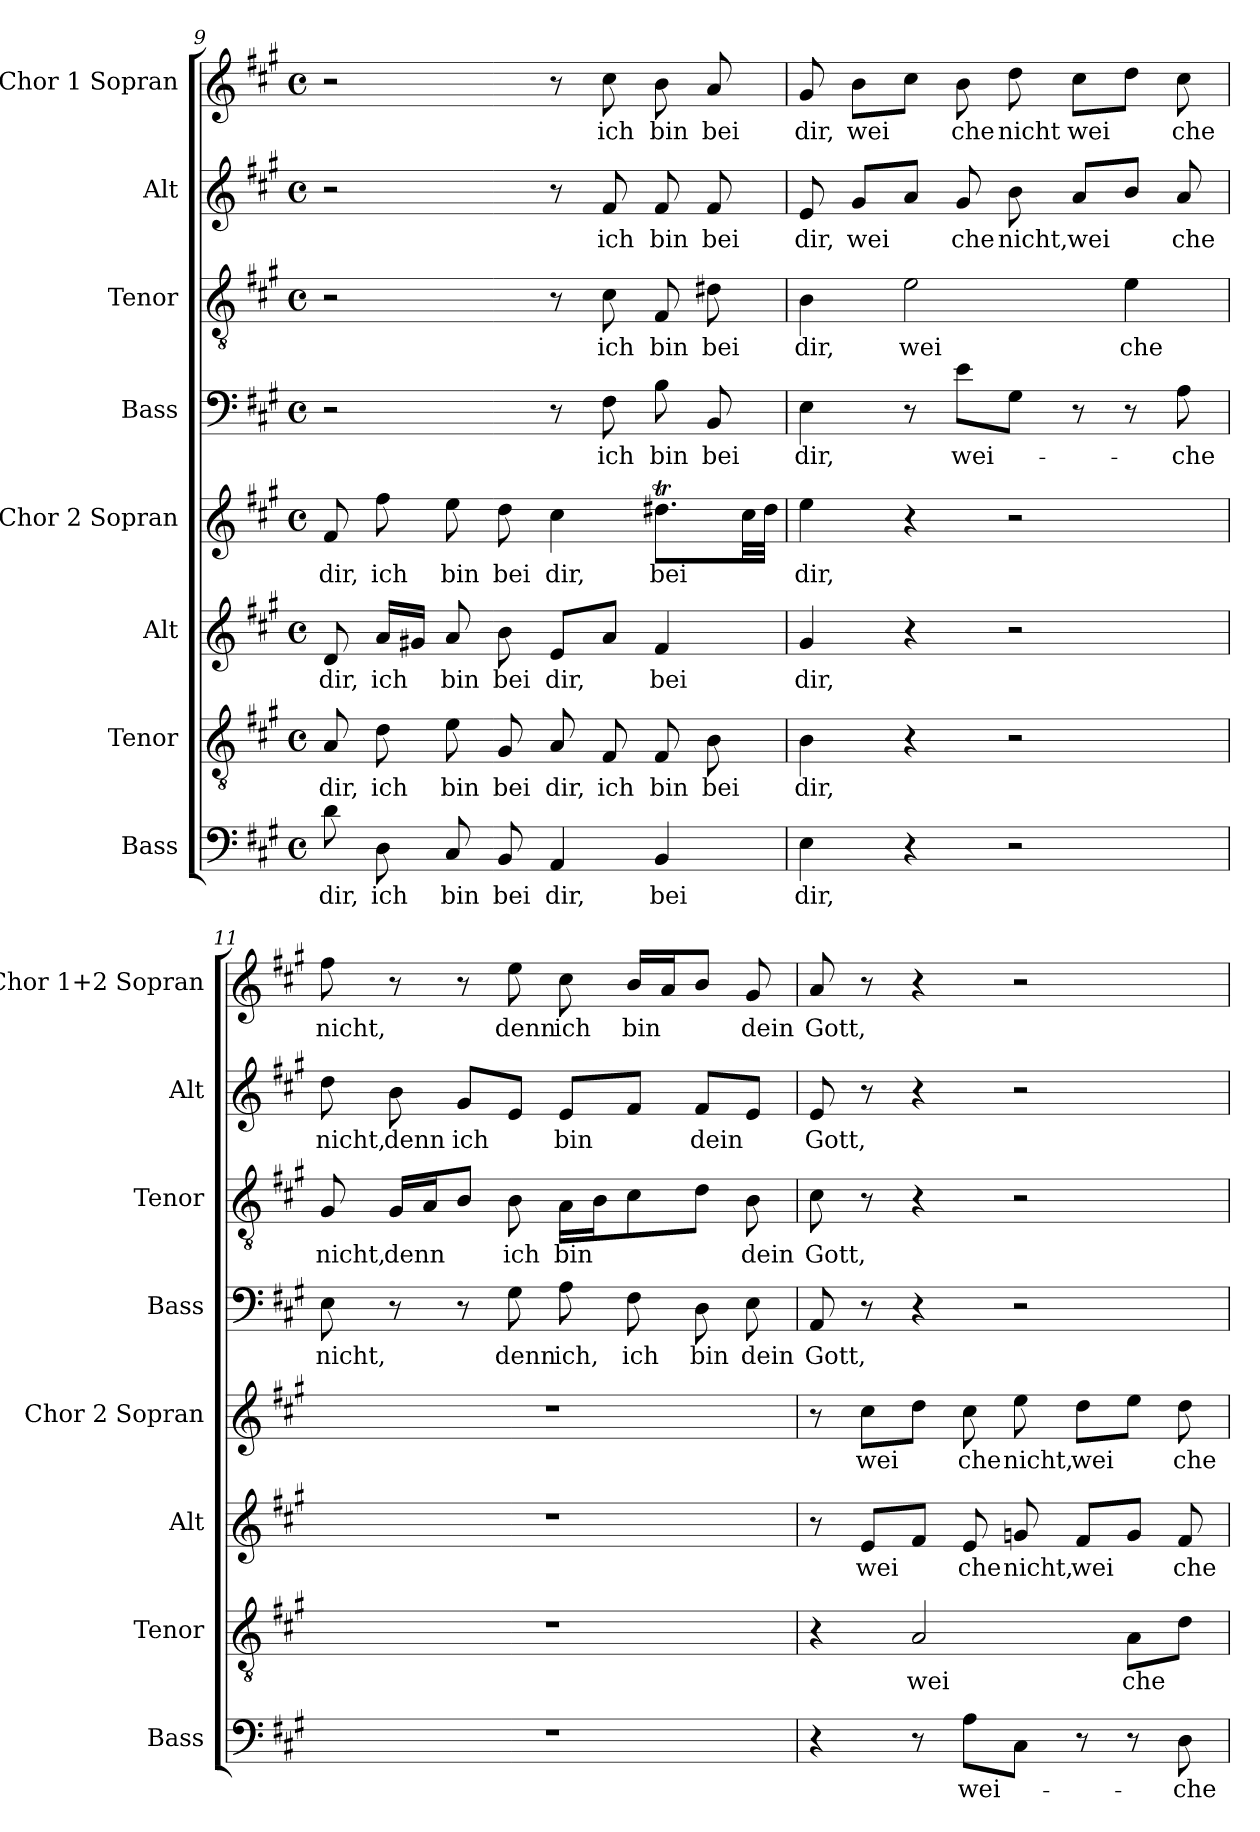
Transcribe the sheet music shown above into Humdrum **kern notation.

**kern	**text	**kern	**text	**kern	**text	**kern	**text	**kern	**text	**kern	**text	**kern	**text	**kern	**text
*part8	*part8	*part7	*part7	*part6	*part6	*part5	*part5	*part4	*part4	*part3	*part3	*part2	*part2	*part1	*part1
*staff8	*staff8	*staff7	*staff7	*staff6	*staff6	*staff5	*staff5	*staff4	*staff4	*staff3	*staff3	*staff2	*staff2	*staff1	*staff1
*I"Bass	*	*I"Tenor	*	*I"Alt	*	*I"Chor 2  Sopran	*	*I"Bass	*	*I"Tenor	*	*I"Alt	*	*I"Chor 1  Sopran	*
*I'Bass	*	*I'Tenor	*	*I'Alt	*	*I'Chor 2  Sopran	*	*I'Bass	*	*I'Tenor	*	*I'Alt	*	*I'Chor 1+2  Sopran	*
*clefF4	*	*clefGv2	*	*clefG2	*	*clefG2	*	*clefF4	*	*clefGv2	*	*clefG2	*	*clefG2	*
*k[f#c#g#]	*	*k[f#c#g#]	*	*k[f#c#g#]	*	*k[f#c#g#]	*	*k[f#c#g#]	*	*k[f#c#g#]	*	*k[f#c#g#]	*	*k[f#c#g#]	*
*A:	*	*A:	*	*A:	*	*A:	*	*A:	*	*A:	*	*A:	*	*A:	*
*M4/4	*	*M4/4	*	*M4/4	*	*M4/4	*	*M4/4	*	*M4/4	*	*M4/4	*	*M4/4	*
*met(c)	*	*met(c)	*	*met(c)	*	*met(c)	*	*met(c)	*	*met(c)	*	*met(c)	*	*met(c)	*
=9	=9	=9	=9	=9	=9	=9	=9	=9	=9	=9	=9	=9	=9	=9	=9
!	!LO:LY:b:cj	!	!LO:LY:b:cj	!	!LO:LY:b:cj	!	!LO:LY:b:cj	!	!	!	!	!	!	!	!
8d\	dir,	8A/	dir,	8d/	dir,	8f#/	dir,	2r	.	2r	.	2r	.	2r	.
!	!LO:LY:b:cj	!	!LO:LY:b:cj	!	!LO:LY:b	!	!LO:LY:b:cj	!	!	!	!	!	!	!	!
8D\	ich	8d\	ich	16a/L	ich	8ff#\	ich	.	.	.	.	.	.	.	.
.	.	.	.	16g#X/J	.	.	.	.	.	.	.	.	.	.	.
!	!LO:LY:b:cj	!	!LO:LY:b:cj	!	!LO:LY:b:cj	!	!LO:LY:b:cj	!	!	!	!	!	!	!	!
8C#/	bin	8e\	bin	8a/	bin	8ee\	bin	.	.	.	.	.	.	.	.
!	!LO:LY:b:cj	!	!LO:LY:b:cj	!	!LO:LY:b:cj	!	!LO:LY:b:cj	!	!	!	!	!	!	!	!
8BB/	bei	8G#/	bei	8b\	bei	8dd\	bei	.	.	.	.	.	.	.	.
!	!LO:LY:b:cj	!	!LO:LY:b:cj	!	!LO:LY:b	!	!LO:LY:b:cj	!	!	!	!	!	!	!	!
4AA/	dir,	8A/	dir,	8e/L	dir,	4cc#\	dir,	8r	.	8r	.	8r	.	8r	.
!	!	!	!LO:LY:b:cj	!	!	!	!	!	!LO:LY:b:cj	!	!LO:LY:b:cj	!	!LO:LY:b:cj	!	!LO:LY:b:cj
.	.	8F#/	ich	8a/J	.	.	.	8F#\	ich	8c#\	ich	8f#/	ich	8cc#\	ich
!	!LO:LY:b:cj	!	!LO:LY:b:cj	!	!LO:LY:b:cj	!	!LO:LY:b	!	!LO:LY:b:cj	!	!LO:LY:b:cj	!	!LO:LY:b:cj	!	!LO:LY:b:cj
4BB/	bei	8F#/	bin	4f#/	bei	8.dd#Xt\L	bei	8B\	bin	8F#/	bin	8f#/	bin	8b\	bin
!	!	!	!LO:LY:b:cj	!	!	!	!	!	!LO:LY:b:cj	!	!LO:LY:b:cj	!	!LO:LY:b:cj	!	!LO:LY:b:cj
.	.	8B\	bei	.	.	.	.	8BB/	bei	8d#X\	bei	8f#/	bei	8a/	bei
.	.	.	.	.	.	32cc#\	.	.	.	.	.	.	.	.	.
.	.	.	.	.	.	32dd#\J	.	.	.	.	.	.	.	.	.
!!LO:LB:g=z
=10	=10	=10	=10	=10	=10	=10	=10	=10	=10	=10	=10	=10	=10	=10	=10
!	!LO:LY:b:cj	!	!LO:LY:b:cj	!	!LO:LY:b:cj	!	!LO:LY:b:cj	!	!LO:LY:b:cj	!	!LO:LY:b:cj	!	!LO:LY:b:cj	!	!LO:LY:b:cj
4E\	dir,	4B\	dir,	4g#/	dir,	4ee\	dir,	4E\	dir,	4B\	dir,	8e/	dir,	8g#/	dir,
!	!	!	!	!	!	!	!	!	!	!	!	!	!LO:LY:b	!	!LO:LY:b
.	.	.	.	.	.	.	.	.	.	.	.	8g#/L	wei	8b\L	wei
!	!	!	!	!	!	!	!	!	!	!	!LO:LY:b:cj	!	!	!	!
4r	.	4r	.	4r	.	4r	.	8r	.	2e\	wei	8a/J	.	8cc#\J	.
!	!	!	!	!	!	!	!	!	!LO:LY:b	!	!	!	!LO:LY:b:cj	!	!LO:LY:b:cj
.	.	.	.	.	.	.	.	8e\L	wei-	.	.	8g#/	che	8b\	che
!	!	!	!	!	!	!	!	!	!	!	!	!	!LO:LY:b:cj	!	!LO:LY:b:cj
2r	.	2r	.	2r	.	2r	.	8G#\J	.	.	.	8b\	nicht,	8dd\	nicht
!	!	!	!	!	!	!	!	!	!	!	!	!	!LO:LY:b	!	!LO:LY:b
.	.	.	.	.	.	.	.	8r	.	.	.	8a/L	wei	8cc#\L	wei
!	!	!	!	!	!	!	!	!	!	!	!LO:LY:b:cj	!	!	!	!
.	.	.	.	.	.	.	.	8r	.	4e\	che	8b/J	.	8dd\J	.
!	!	!	!	!	!	!	!	!	!LO:LY:b:cj	!	!	!	!LO:LY:b:cj	!	!LO:LY:b:cj
.	.	.	.	.	.	.	.	8A\	-che	.	.	8a/	che	8cc#\	che
=11	=11	=11	=11	=11	=11	=11	=11	=11	=11	=11	=11	=11	=11	=11	=11
!	!	!	!	!	!	!	!	!	!LO:LY:b:cj	!	!LO:LY:b:cj	!	!LO:LY:b:cj	!	!LO:LY:b:cj
1r	.	1r	.	1r	.	1r	.	8E\	nicht,	8G#/	nicht,	8dd\	nicht,	8ff#\	nicht,
!	!	!	!	!	!	!	!	!	!	!	!LO:LY:b	!	!LO:LY:b:cj	!	!
.	.	.	.	.	.	.	.	8r	.	16G#/L	denn	8b\	denn	8r	.
.	.	.	.	.	.	.	.	.	.	16A/	.	.	.	.	.
!	!	!	!	!	!	!	!	!	!	!	!	!	!LO:LY:b	!	!
.	.	.	.	.	.	.	.	8r	.	8B/J	.	8g#/L	ich	8r	.
!	!	!	!	!	!	!	!	!	!LO:LY:b:cj	!	!LO:LY:b:cj	!	!	!	!LO:LY:b:cj
.	.	.	.	.	.	.	.	8G#\	denn	8B\	ich	8e/J	.	8ee\	denn
!	!	!	!	!	!	!	!	!	!LO:LY:b:cj	!	!LO:LY:b	!	!LO:LY:b	!	!LO:LY:b:cj
.	.	.	.	.	.	.	.	8A\	ich,	16A\L	bin	8e/L	bin	8cc#\	ich
.	.	.	.	.	.	.	.	.	.	16B\	.	.	.	.	.
!	!	!	!	!	!	!	!	!	!LO:LY:b:cj	!	!	!	!	!	!LO:LY:b
.	.	.	.	.	.	.	.	8F#\	ich	8c#\	.	8f#/J	.	16b/L	bin
.	.	.	.	.	.	.	.	.	.	.	.	.	.	16a/	.
!	!	!	!	!	!	!	!	!	!LO:LY:b:cj	!	!	!	!LO:LY:b	!	!
.	.	.	.	.	.	.	.	8D\	bin	8d\J	.	8f#/L	dein	8b/J	.
!	!	!	!	!	!	!	!	!	!LO:LY:b:cj	!	!LO:LY:b:cj	!	!	!	!LO:LY:b:cj
.	.	.	.	.	.	.	.	8E\	dein	8B\	dein	8e/J	.	8g#/	dein
=12	=12	=12	=12	=12	=12	=12	=12	=12	=12	=12	=12	=12	=12	=12	=12
!	!	!	!	!	!	!	!	!	!LO:LY:b:cj	!	!LO:LY:b:cj	!	!LO:LY:b:cj	!	!LO:LY:b:cj
4r	.	4r	.	8r	.	8r	.	8AA/	Gott,	8c#\	Gott,	8e/	Gott,	8a/	Gott,
!	!	!	!	!	!LO:LY:b	!	!LO:LY:b	!	!	!	!	!	!	!	!
.	.	.	.	8e/L	wei	8cc#\L	wei	8r	.	8r	.	8r	.	8r	.
!	!	!	!LO:LY:b:cj	!	!	!	!	!	!	!	!	!	!	!	!
8r	.	2A/	wei	8f#/J	.	8dd\J	.	4r	.	4r	.	4r	.	4r	.
!	!LO:LY:b	!	!	!	!LO:LY:b:cj	!	!LO:LY:b:cj	!	!	!	!	!	!	!	!
8A\L	wei-	.	.	8e/	che	8cc#\	che	.	.	.	.	.	.	.	.
!	!	!	!	!	!LO:LY:b:cj	!	!LO:LY:b:cj	!	!	!	!	!	!	!	!
8C#\J	.	.	.	8gn/	nicht,	8ee\	nicht,	2r	.	2r	.	2r	.	2r	.
!	!	!	!	!	!LO:LY:b	!	!LO:LY:b	!	!	!	!	!	!	!	!
8r	.	.	.	8f#/L	wei	8dd\L	wei	.	.	.	.	.	.	.	.
!	!	!	!LO:LY:b	!	!	!	!	!	!	!	!	!	!	!	!
8r	.	8A\L	che	8g/J	.	8ee\J	.	.	.	.	.	.	.	.	.
!	!LO:LY:b:cj	!	!	!	!LO:LY:b:cj	!	!LO:LY:b:cj	!	!	!	!	!	!	!	!
8D\	-che	8d\J	.	8f#/	che	8dd\	che	.	.	.	.	.	.	.	.
=	=	=	=	=	=	=	=	=	=	=	=	=	=	=	=
*-	*-	*-	*-	*-	*-	*-	*-	*-	*-	*-	*-	*-	*-	*-	*-
